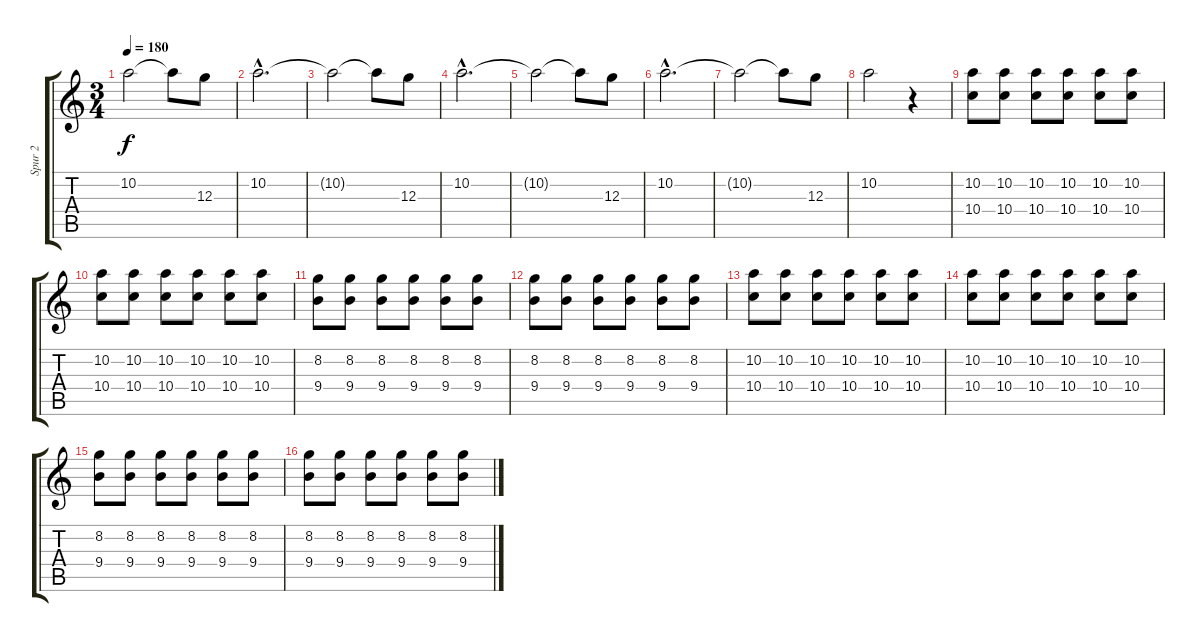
\track ("Spur 2" "Spur 2") {instrument overdrivenguitar}
\staff {score tabs}
\tuning (E4 B3 G3 D3 A2 E2) {hide}
\ts (3 4)
\tempo 180
\clef g2
\ks c
10.2{t}.2{dy f} 10.2{t}.8 12.3.8 |
10.2{hac}.2{d} |
10.2{t}.2 10.2{t}.8 12.3.8 |
10.2{hac}.2{d} |
10.2{t}.2 10.2{t}.8 12.3.8 |
10.2{hac}.2{d} |
10.2{t}.2 10.2{t}.8 12.3.8 |
10.2.2 r.4 |
(10.2 10.4).8 (10.2 10.4).8 (10.2 10.4).8 (10.2 10.4).8 (10.2 10.4).8 (10.2 10.4).8 |
(10.2 10.4).8 (10.2 10.4).8 (10.2 10.4).8 (10.2 10.4).8 (10.2 10.4).8 (10.2 10.4).8 |
(8.2 9.4).8 (8.2 9.4).8 (8.2 9.4).8 (8.2 9.4).8 (8.2 9.4).8 (8.2 9.4).8 |
(8.2 9.4).8 (8.2 9.4).8 (8.2 9.4).8 (8.2 9.4).8 (8.2 9.4).8 (8.2 9.4).8 |
(10.2 10.4).8 (10.2 10.4).8 (10.2 10.4).8 (10.2 10.4).8 (10.2 10.4).8 (10.2 10.4).8 |
(10.2 10.4).8 (10.2 10.4).8 (10.2 10.4).8 (10.2 10.4).8 (10.2 10.4).8 (10.2 10.4).8 |
(8.2 9.4).8 (8.2 9.4).8 (8.2 9.4).8 (8.2 9.4).8 (8.2 9.4).8 (8.2 9.4).8 |
(8.2 9.4).8 (8.2 9.4).8 (8.2 9.4).8 (8.2 9.4).8 (8.2 9.4).8 (8.2 9.4).8
